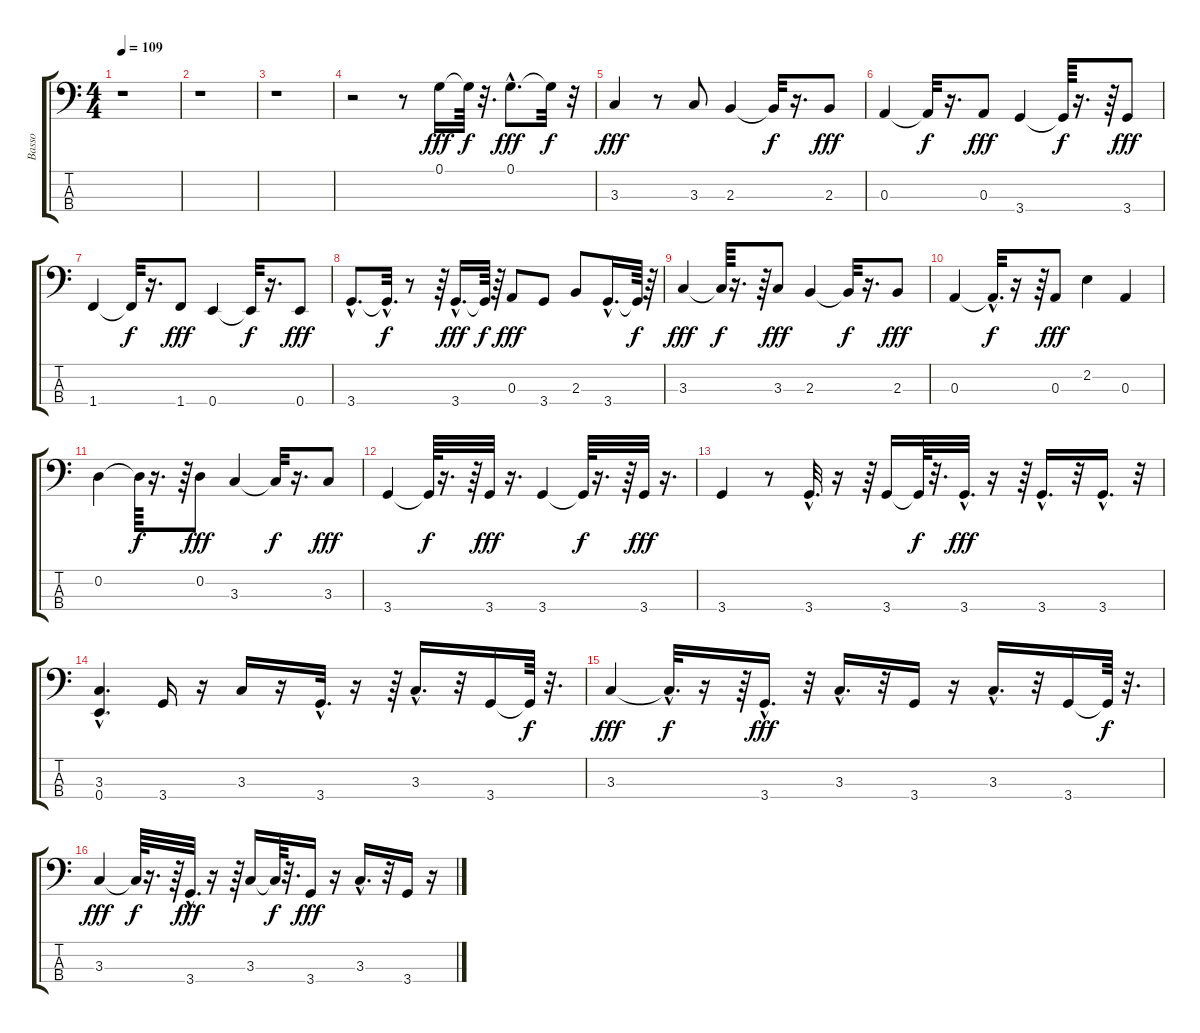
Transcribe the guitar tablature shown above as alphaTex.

\track ("Basso" "Basso") {instrument electricbassfinger}
\staff {score tabs}
\tuning (G2 D2 A1 E1) {hide}
\ts (4 4)
\tempo 109
\clef f4
\ks c
r.1{dy fff} |
r.1 |
r.1 |
r.2 r.8 0.1.16 0.1{t}.64{dy f} r.32{d} 0.1{hac}.8{d dy fff} 0.1{t}.32{dy f} r.32 |
3.3.4{dy fff} r.8 3.3.8 2.3.4 2.3{t}.32{dy f} r.16{d} 2.3.8{dy fff} |
0.3.4 0.3{t}.32{dy f} r.16{d} 0.3.8{dy fff} 3.4.4 3.4{t}.64{dy f} r.16{d} r.64 3.4.8{dy fff} |
1.4.4 1.4{t}.32{dy f} r.16{d} 1.4.8{dy fff} 0.4.4 0.4{t}.32{dy f} r.16{d} 0.4.8{dy fff} |
3.4{hac}.8{d} 3.4{hac t}.32{d dy f} r.8 r.64 3.4{hac}.16{d dy fff} 3.4{t}.64{dy f} r.64 0.3.8{dy fff} 3.4.8 2.3.8 3.4{hac}.16{d} 3.4{t}.64{dy f} r.64 |
3.3.4{dy fff} 3.3{t}.64{dy f} r.16{d} r.64 3.3.8{dy fff} 2.3.4 2.3{t}.32{dy f} r.16{d} 2.3.8{dy fff} |
0.3.4 0.3{hac t}.32{d dy f} r.16 r.64 0.3.8{dy fff} 2.2.4 0.3.4 |
0.2.4 0.2{t}.64{dy f} r.16{d} r.64 0.2.8{dy fff} 3.3.4 3.3{t}.32{dy f} r.16{d} 3.3.8{dy fff} |
3.4.4 3.4{t}.64{dy f} r.16{d} r.64 3.4.32{dy fff} r.16{d} 3.4.4 3.4{t}.64{dy f} r.16{d} r.64 3.4.32{dy fff} r.16{d} |
3.4.4 r.8 3.4{hac}.32{d} r.16 r.64 3.4.16 3.4{t}.64{dy f} r.32{d} 3.4{hac}.32{d dy fff} r.16 r.64 3.4{hac}.16{d} r.32 3.4{hac}.16{d} r.32 |
(3.3 0.4{hac}).4{d} 3.4.16 r.16 3.3.16 r.16 3.4{hac}.32{d} r.16 r.64 3.3{hac}.16{d} r.32 3.4.16 3.4{t}.64{dy f} r.32{d} |
3.3.4{dy fff} 3.3{hac t}.32{d dy f} r.16 r.64 3.4{hac}.16{d dy fff} r.32 3.3{hac}.16{d} r.32 3.4.16 r.16 3.3{hac}.16{d} r.32 3.4.16 3.4{t}.64{dy f} r.32{d} |
3.3.4{dy fff} 3.3{t}.64{dy f} r.16{d} r.64 3.4{hac}.32{d dy fff} r.16 r.64 3.3.16 3.3{t}.64{dy f} r.32{d} 3.4.16{dy fff} r.16 3.3{hac}.16{d} r.32 3.4.16 r.16
